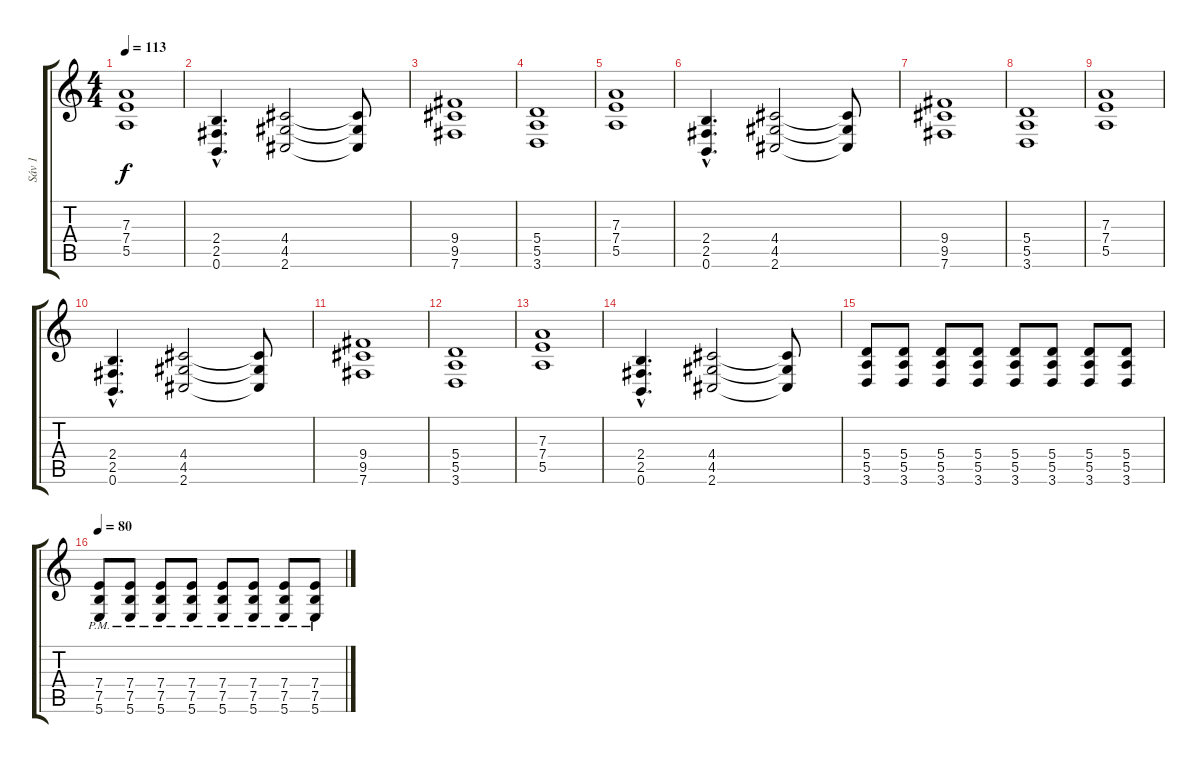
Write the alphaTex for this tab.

\track ("Sáv 1" "Sáv 1") {instrument distortionguitar}
\staff {score tabs}
\tuning (B3 Gb3 D3 A2 E2 B1) {hide}
\ts (4 4)
\tempo 113
\clef g2
\ks c
(7.3 7.4 5.5).1{dy f} |
(2.4{hac} 2.5{hac} 0.6{hac}).4{d} (4.4 4.5 2.6).2 (4.4{t} 4.5{t} 2.6{t}).8 |
(9.4 9.5 7.6).1 |
(5.4 5.5 3.6).1 |
(7.3 7.4 5.5).1 |
(2.4{hac} 2.5{hac} 0.6{hac}).4{d} (4.4 4.5 2.6).2 (4.4{t} 4.5{t} 2.6{t}).8 |
(9.4 9.5 7.6).1 |
(5.4 5.5 3.6).1 |
(7.3 7.4 5.5).1 |
(2.4{hac} 2.5{hac} 0.6{hac}).4{d} (4.4 4.5 2.6).2 (4.4{t} 4.5{t} 2.6{t}).8 |
(9.4 9.5 7.6).1 |
(5.4 5.5 3.6).1 |
(7.3 7.4 5.5).1 |
(2.4{hac} 2.5{hac} 0.6{hac}).4{d} (4.4 4.5 2.6).2 (4.4{t} 4.5{t} 2.6{t}).8 |
(5.4 5.5 3.6).8 (5.4 5.5 3.6).8 (5.4 5.5 3.6).8 (5.4 5.5 3.6).8 (5.4 5.5 3.6).8 (5.4 5.5 3.6).8 (5.4 5.5 3.6).8 (5.4 5.5 3.6).8 |
\tempo 80
(7.4{pm} 7.5{pm} 5.6{pm}).8 (7.4{pm} 7.5{pm} 5.6{pm}).8 (7.4{pm} 7.5{pm} 5.6{pm}).8 (7.4{pm} 7.5{pm} 5.6{pm}).8 (7.4{pm} 7.5{pm} 5.6{pm}).8 (7.4{pm} 7.5{pm} 5.6{pm}).8 (7.4{pm} 7.5{pm} 5.6{pm}).8 (7.4{pm} 7.5{pm} 5.6{pm}).8
